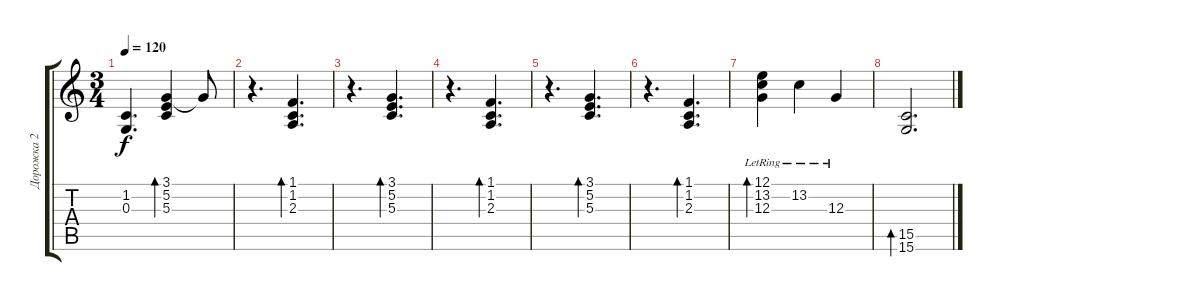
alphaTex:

\track ("Дорожка 2" "Дорожка 2") {instrument acousticgrandpiano}
\staff {score tabs}
\tuning (E4 B3 G3 D3 A2 E2) {hide}
\ts (3 4)
\tempo 120
\clef g2
\ks c
(1.2 0.3).4{d dy f} (3.1 5.2 5.3).4{bd 240} 3.1{t}.8 |
r.4{d} (1.1 1.2 2.3).4{d bd 240} |
r.4{d} (3.1 5.2 5.3).4{d bd 240} |
r.4{d} (1.1 1.2 2.3).4{d bd 240} |
r.4{d} (3.1 5.2 5.3).4{d bd 480} |
r.4{d} (1.1 1.2 2.3).4{d bd 480} |
(12.1{lr} 13.2 12.3).4{bd 240} 13.2{lr}.4 12.3{lr}.4 |
(15.5 15.6).2{d bd 480}
